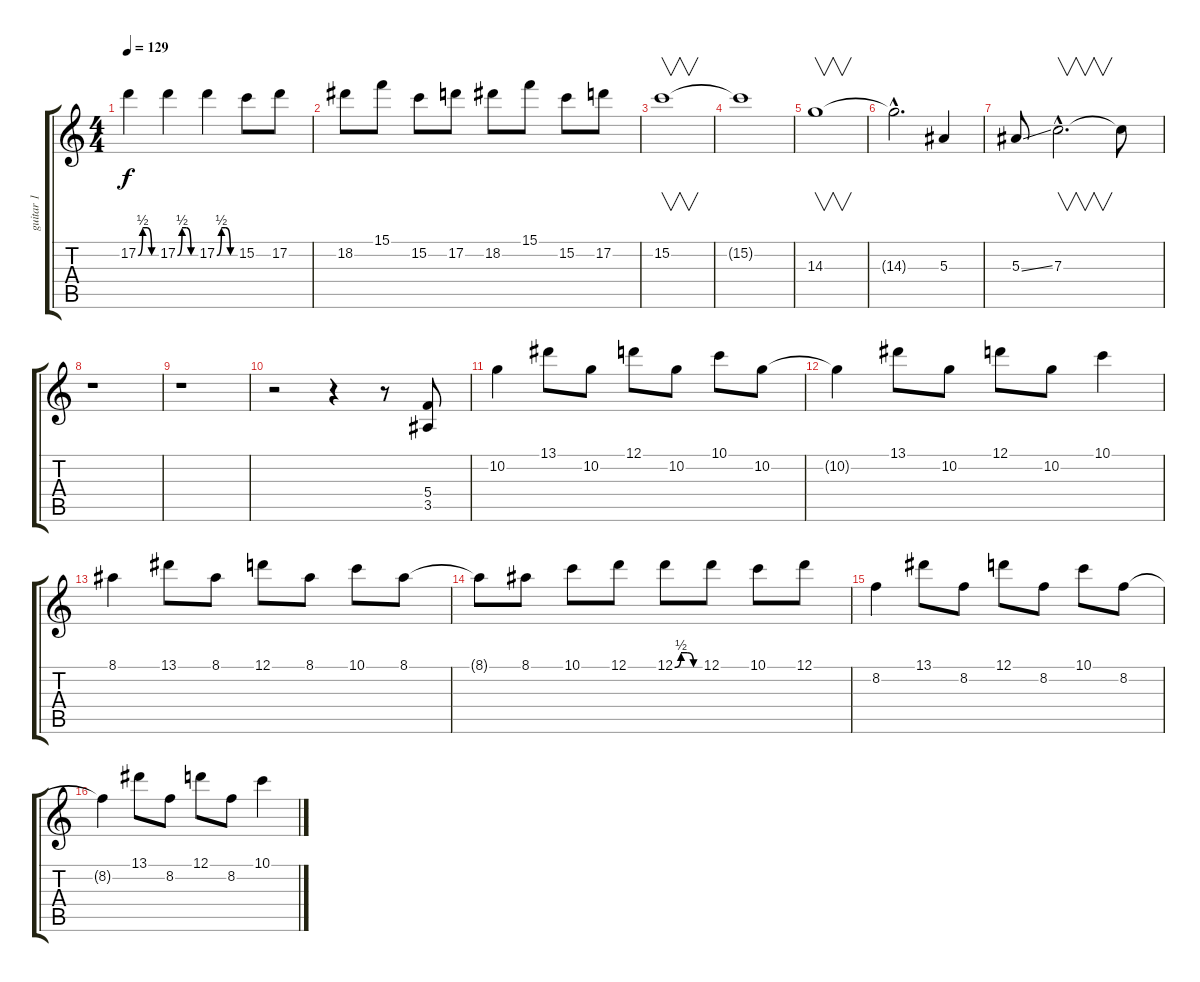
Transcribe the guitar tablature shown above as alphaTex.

\track ("guitar 1" "guitar 1") {instrument overdrivenguitar}
\staff {score tabs}
\tuning (D4 A3 F3 C3 G2 D2) {hide}
\ts (4 4)
\tempo 129
\clef g2
\ks c
17.2{be (custom 0 0 15 2 30 2 45 0 60 0)}.4{dy f} 17.2{be (custom 0 0 15 2 30 2 45 0 60 0)}.4 17.2{be (custom 0 0 15 2 30 2 45 0 60 0)}.4 15.2.8 17.2.8 |
18.2.8 15.1.8 15.2.8 17.2.8 18.2.8 15.1.8 15.2.8 17.2.8 |
15.2.1{v} |
15.2{t}.1 |
14.3.1{v} |
14.3{hac t}.2{d} 5.3.4 |
5.3{ss}.8 7.3{hac}.2{v d} 7.3{t}.8 |
r.1 |
r.1 |
r.2 r.4 r.8 (5.4 3.5).8{volume 16 instrument distortionguitar} |
10.2.4{volume 10} 13.1.8 10.2.8 12.1.8 10.2.8 10.1.8 10.2.8 |
10.2{t}.4 13.1.8 10.2.8 12.1.8 10.2.8 10.1.4 |
8.1.4 13.1.8 8.1.8 12.1.8 8.1.8 10.1.8 8.1.8 |
8.1{t}.8 8.1.8 10.1.8 12.1.8 12.1{be (custom 0 0 15 2 30 2 45 0 60 0)}.8 12.1.8 10.1.8 12.1.8 |
8.2.4 13.1.8 8.2.8 12.1.8 8.2.8 10.1.8 8.2.8 |
8.2{t}.4 13.1.8 8.2.8 12.1.8 8.2.8 10.1.4
